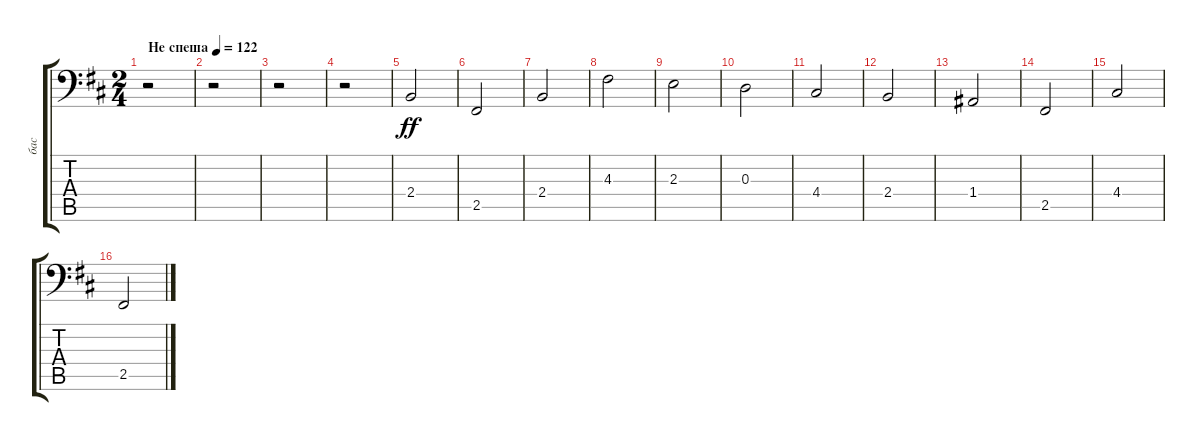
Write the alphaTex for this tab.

\track ("бас" "бас") {instrument acousticbass}
\staff {score tabs}
\tuning (D6 G2 D2 A1 E1 C-1) {hide}
\ts (2 4)
\tempo (122 "Не спеша")
\clef f4
\ks bminor
r.2{dy ff instrument acousticbass} |
r.2 |
r.2 |
r.2 |
2.4.2 |
2.5.2 |
2.4.2 |
4.3.2 |
2.3.2 |
0.3.2 |
4.4.2 |
2.4.2 |
1.4.2 |
2.5.2 |
4.4.2 |
2.5.2
